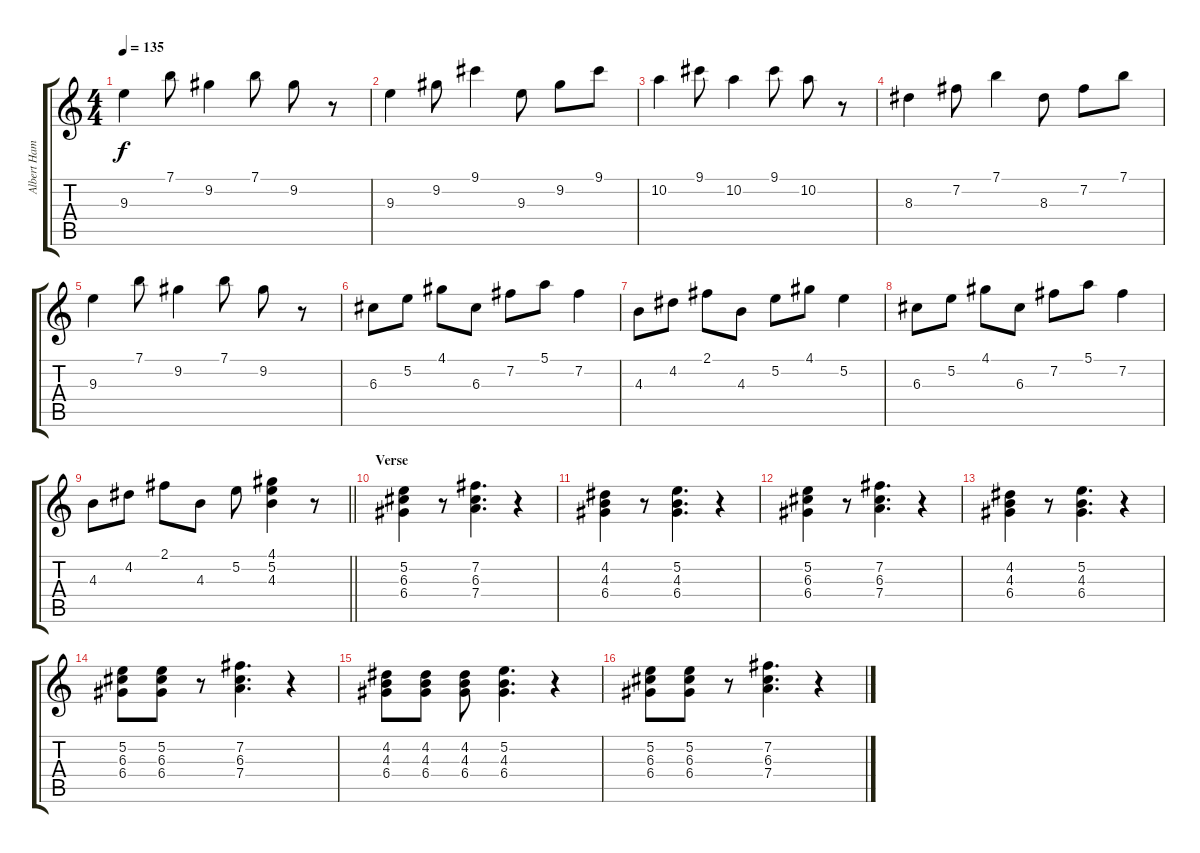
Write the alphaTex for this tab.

\track ("Albert Hammond Jr." "Albert Ham") {instrument overdrivenguitar}
\staff {score tabs}
\tuning (E4 B3 G3 D3 A2 E2) {hide}
\ts (4 4)
\tempo 135
\clef g2
\ks c
9.3.4{dy f} 7.1.8 9.2.4 7.1.8 9.2.8 r.8 |
9.3.4 9.2.8 9.1.4 9.3.8 9.2.8 9.1.8 |
10.2.4 9.1.8 10.2.4 9.1.8 10.2.8 r.8 |
8.3.4 7.2.8 7.1.4 8.3.8 7.2.8 7.1.8 |
9.3.4 7.1.8 9.2.4 7.1.8 9.2.8 r.8 |
6.3.8 5.2.8 4.1.8 6.3.8 7.2.8 5.1.8 7.2.4 |
4.3.8 4.2.8 2.1.8 4.3.8 5.2.8 4.1.8 5.2.4 |
6.3.8 5.2.8 4.1.8 6.3.8 7.2.8 5.1.8 7.2.4 |
\barLineRight lightlight
4.3.8 4.2.8 2.1.8 4.3.8 5.2.8 (4.1 5.2 4.3).4 r.8 |
\section ("" "Verse")
(5.2 6.3 6.4).4 r.8 (7.2 6.3 7.4).4{d} r.4 |
(4.2 4.3 6.4).4 r.8 (5.2 4.3 6.4).4{d} r.4 |
(5.2 6.3 6.4).4 r.8 (7.2 6.3 7.4).4{d} r.4 |
(4.2 4.3 6.4).4 r.8 (5.2 4.3 6.4).4{d} r.4 |
(5.2 6.3 6.4).8 (5.2 6.3 6.4).8 r.8 (7.2 6.3 7.4).4{d} r.4 |
(4.2 4.3 6.4).8 (4.2 4.3 6.4).8 (4.2 4.3 6.4).8 (5.2 4.3 6.4).4{d} r.4 |
(5.2 6.3 6.4).8 (5.2 6.3 6.4).8 r.8 (7.2 6.3 7.4).4{d} r.4
